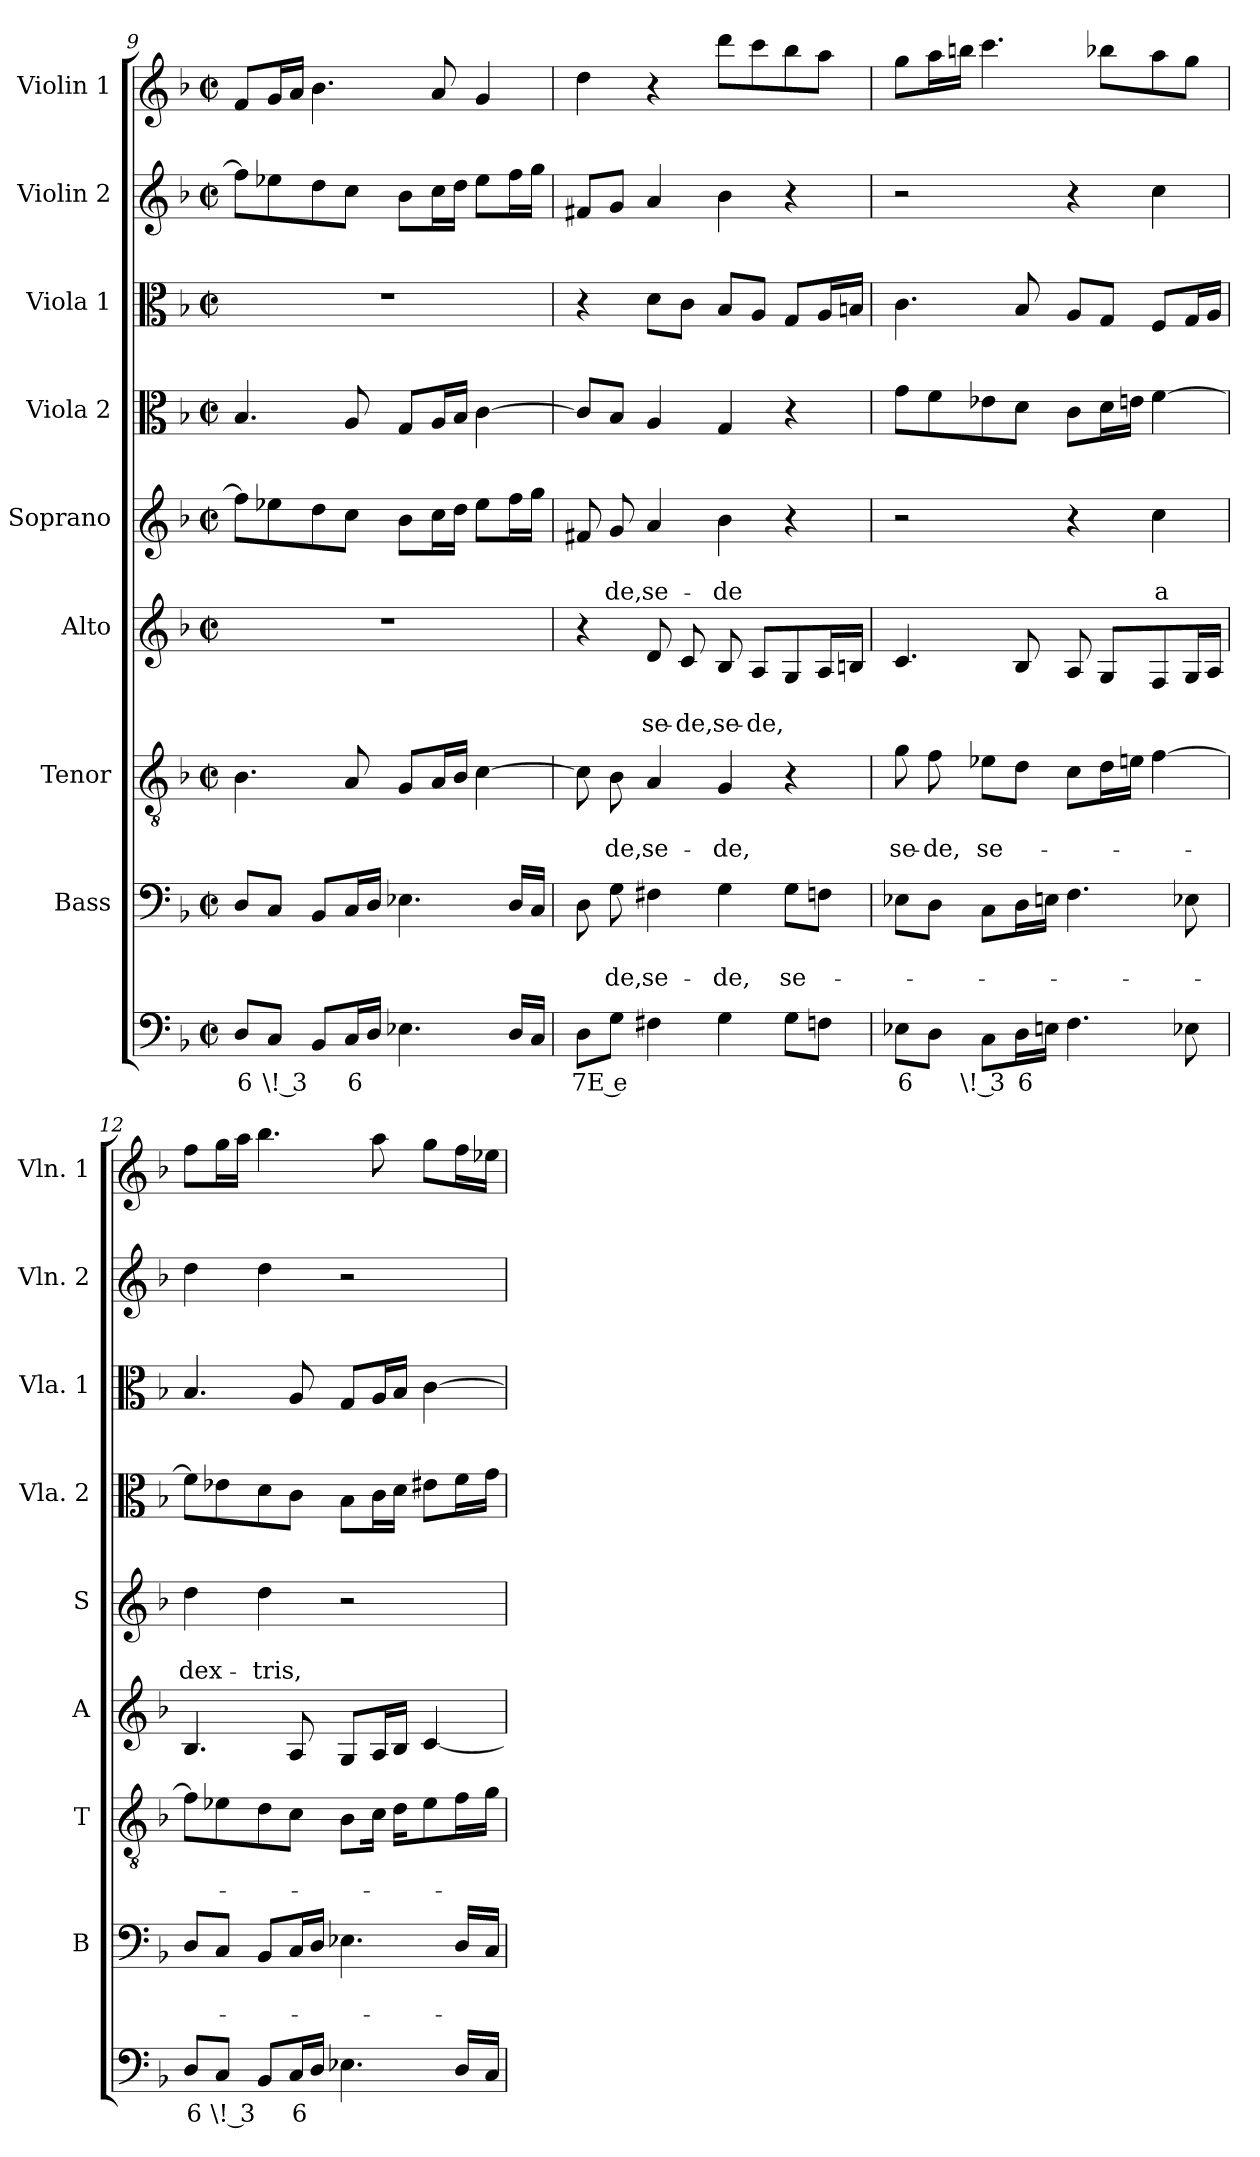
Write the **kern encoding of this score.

**kern	**text	**kern	**text	**text	**kern	**text	**text	**kern	**text	**text	**kern	**text	**text	**kern	**kern	**kern	**kern
*part9	*part9	*part8	*part8	*part8	*part7	*part7	*part7	*part6	*part6	*part6	*part5	*part5	*part5	*part4	*part3	*part2	*part1
*staff9	*staff9	*staff8	*staff8	*staff8	*staff7	*staff7	*staff7	*staff6	*staff6	*staff6	*staff5	*staff5	*staff5	*staff4	*staff3	*staff2	*staff1
*	*	*I"Bass	*	*	*I"Tenor	*	*	*I"Alto	*	*	*I"Soprano	*	*	*I"Viola 2	*I"Viola 1	*I"Violin 2	*I"Violin 1
*	*	*I'B	*	*	*I'T	*	*	*I'A	*	*	*I'S	*	*	*I'Vla. 2	*I'Vla. 1	*I'Vln. 2	*I'Vln. 1
!!LO:LB:g=z
*clefF4	*	*clefF4	*	*	*clefGv2	*	*	*clefG2	*	*	*clefG2	*	*	*clefC3	*clefC3	*clefG2	*clefG2
*k[b-]	*	*k[b-]	*	*	*k[b-]	*	*	*k[b-]	*	*	*k[b-]	*	*	*k[b-]	*k[b-]	*k[b-]	*k[b-]
*F:	*	*F:	*	*	*F:	*	*	*F:	*	*	*F:	*	*	*F:	*F:	*F:	*F:
*M2/2	*	*M2/2	*	*	*M2/2	*	*	*M2/2	*	*	*M2/2	*	*	*M2/2	*M2/2	*M2/2	*M2/2
*met(c|)	*	*met(c|)	*	*	*met(c|)	*	*	*met(c|)	*	*	*met(c|)	*	*	*met(c|)	*met(c|)	*met(c|)	*met(c|)
=9	=9	=9	=9	=9	=9	=9	=9	=9	=9	=9	=9	=9	=9	=9	=9	=9	=9
!	!LO:LY:b	!	!	!	!	!	!	!	!	!	!	!	!	!	!	!	!
*^	*	*	*	*	*	*	*	*	*	*	*	*	*	*	*	*	*
8D/L	2ryy	6	8D/L	.	.	4.B-\	.	.	1r	.	.	8ff\L]	.	.	4.B-/	1r	8ff\L]	8f/L
!	!	!LO:LY:b	!	!	!	!	!	!	!	!	!	!	!	!	!	!	!	!
8C/J	.	\! 3	8C/J	.	.	.	.	.	.	.	.	8ee-X\	.	.	.	.	8ee-X\	16g/L
.	.	.	.	.	.	.	.	.	.	.	.	.	.	.	.	.	.	16a/JJ
8BB-/L	.	.	8BB-/L	.	.	.	.	.	.	.	.	8dd\	.	.	.	.	8dd\	4.b-\
!	!	!LO:LY:b	!	!	!	!	!	!	!	!	!	!	!	!	!	!	!	!
16C/L	.	6	16C/L	.	.	8A/	.	.	.	.	.	8cc\J	.	.	8A/	.	8cc\J	.
16D/JJ	.	.	16D/JJ	.	.	.	.	.	.	.	.	.	.	.	.	.	.	.
4.E-X\	4ryy	.	4.E-X\	.	.	8G/L	.	.	.	.	.	8b-\L	.	.	8G/L	.	8b-\L	.
.	.	.	.	.	.	16A/L	.	.	.	.	.	16cc\L	.	.	16A/L	.	16cc\L	8a/
.	.	.	.	.	.	16B-/JJ	.	.	.	.	.	16dd\JJ	.	.	16B-/JJ	.	16dd\JJ	.
.	4ryy	.	.	.	.	[4c\	.	.	.	.	.	8ee-\L	.	.	[4c\	.	8ee-\L	4g/
16D/LL	.	.	16D/LL	.	.	.	.	.	.	.	.	16ff\L	.	.	.	.	16ff\L	.
16C/JJ	.	.	16C/JJ	.	.	.	.	.	.	.	.	16gg\JJ	.	.	.	.	16gg\JJ	.
=10	=10	=10	=10	=10	=10	=10	=10	=10	=10	=10	=10	=10	=10	=10	=10	=10	=10	=10
!	!	!LO:LY:b	!	!	!	!	!	!	!	!	!	!	!	!	!	!	!	!
8D\L	4ryy	7E e	8D\	.	.	8c\]	.	.	4r	.	.	8f#X/	.	.	8c/L]	4r	8f#X/L	4dd\
!	!	!	!	!	!LO:LY:b	!	!	!LO:LY:b	!	!	!	!	!	!LO:LY:b	!	!	!	!
8G\J	.	.	8G\	.	-de,	8B-\	.	-de,	.	.	.	8g/	.	-de,	8B-/J	.	8g/J	.
!	!	!	!	!	!LO:LY:b	!	!	!LO:LY:b	!	!	!LO:LY:b	!	!	!LO:LY:b	!	!	!	!
4F#X\	8ryy	.	4F#X\	.	se-	4A/	.	se-	8d/	.	se-	4a/	.	se-	4A/	8d\L	4a/	4r
!	!	!	!	!	!	!	!	!	!	!	!LO:LY:b	!	!	!	!	!	!	!
.	8ryy	.	.	.	.	.	.	.	8c/	.	-de,	.	.	.	.	8c\J	.	.
!	!	!	!	!	!LO:LY:b	!	!	!LO:LY:b	!	!	!LO:LY:b	!	!	!LO:LY:b	!	!	!	!
4G\	2ryy	.	4G\	.	-de,	4G/	.	-de,	8B-/	.	se-	4b-\	.	-de	4G/	8B-/L	4b-\	8ddd\L
!	!	!	!	!	!	!	!	!	!	!	!LO:LY:b	!	!	!	!	!	!	!
.	.	.	.	.	.	.	.	.	8A/L	.	-de,	.	.	.	.	8A/J	.	8ccc\
!	!	!	!	!	!LO:LY:b	!	!	!	!	!	!	!	!	!	!	!	!	!
8G\L	.	.	8G\L	.	se-	4r	.	.	8G/	.	.	4r	.	.	4r	8G/L	4r	8bb-\
8Fn\J	.	.	8Fn\J	.	.	.	.	.	16A/L	.	.	.	.	.	.	16A/L	.	8aa\J
.	.	.	.	.	.	.	.	.	16Bn/JJ	.	.	.	.	.	.	16Bn/JJ	.	.
*v	*v	*	*	*	*	*	*	*	*	*	*	*	*	*	*	*	*	*
=11	=11	=11	=11	=11	=11	=11	=11	=11	=11	=11	=11	=11	=11	=11	=11	=11	=11
!	!LO:LY:b	!	!	!	!	!	!LO:LY:b	!	!	!	!	!	!	!	!	!	!
8E-X\L	6	8E-X\L	.	.	8g\	.	se-	4.c/	.	.	2r	.	.	8g\L	4.c\	2r	8gg\L
!	!	!	!	!	!	!	!LO:LY:b	!	!	!	!	!	!	!	!	!	!
8D\J	.	8D\J	.	.	8f\	.	-de,	.	.	.	.	.	.	8f\	.	.	16aa\L
.	.	.	.	.	.	.	.	.	.	.	.	.	.	.	.	.	16bbn\JJ
!	!LO:LY:b	!	!	!	!	!	!LO:LY:b	!	!	!	!	!	!	!	!	!	!
8C\L	\! 3	8C\L	.	.	8e-X\L	.	se-	.	.	.	.	.	.	8e-X\	.	.	4.ccc\
!	!LO:LY:b	!	!	!	!	!	!	!	!	!	!	!	!	!	!	!	!
16D\L	6	16D\L	.	.	8d\J	.	.	8B-/	.	.	.	.	.	8d\J	8B-/	.	.
16En\JJ	.	16En\JJ	.	.	.	.	.	.	.	.	.	.	.	.	.	.	.
4.F\	.	4.F\	.	.	8c\L	.	.	8A/	.	.	4r	.	.	8c\L	8A/L	4r	.
.	.	.	.	.	16d\L	.	.	8G/L	.	.	.	.	.	16d\L	8G/J	.	8bb-X\L
.	.	.	.	.	16en\JJ	.	.	.	.	.	.	.	.	16en\JJ	.	.	.
!	!	!	!	!	!	!	!	!	!	!	!	!	!LO:LY:b	!	!	!	!
.	.	.	.	.	[4f\	.	.	8F/	.	.	4cc\	.	a	[4f\	8F/L	4cc\	8aa\
8E-X\	.	8E-X\	.	.	.	.	.	16G/L	.	.	.	.	.	.	16G/L	.	8gg\J
.	.	.	.	.	.	.	.	16A/JJ	.	.	.	.	.	.	16A/JJ	.	.
=12	=12	=12	=12	=12	=12	=12	=12	=12	=12	=12	=12	=12	=12	=12	=12	=12	=12
!	!LO:LY:b	!	!	!	!	!	!	!	!	!	!	!	!LO:LY:b	!	!	!	!
8D/L	6	8D/L	.	.	8f\L]	.	.	4.B-/	.	.	4dd\	.	dex-	8f\L]	4.B-/	4dd\	8ff\L
!	!LO:LY:b	!	!	!	!	!	!	!	!	!	!	!	!	!	!	!	!
8C/J	\! 3	8C/J	.	.	8e-X\	.	.	.	.	.	.	.	.	8e-X\	.	.	16gg\L
.	.	.	.	.	.	.	.	.	.	.	.	.	.	.	.	.	16aa\JJ
!	!	!	!	!	!	!	!	!	!	!	!	!	!LO:LY:b	!	!	!	!
8BB-/L	.	8BB-/L	.	.	8d\	.	.	.	.	.	4dd\	.	-tris,	8d\	.	4dd\	4.bb-\
!	!LO:LY:b	!	!	!	!	!	!	!	!	!	!	!	!	!	!	!	!
16C/L	6	16C/L	.	.	8c\J	.	.	8A/	.	.	.	.	.	8c\J	8A/	.	.
16D/JJ	.	16D/JJ	.	.	.	.	.	.	.	.	.	.	.	.	.	.	.
4.E-X\	.	4.E-X\	.	.	8B-\L	.	.	8G/L	.	.	2r	.	.	8B-\L	8G/L	2r	.
.	.	.	.	.	16c\Jk	.	.	16A/L	.	.	.	.	.	16c\L	16A/L	.	8aa\
.	.	.	.	.	16d\KL	.	.	16B-/JJ	.	.	.	.	.	16d\JJ	16B-/JJ	.	.
.	.	.	.	.	8e-\	.	.	[4c/	.	.	.	.	.	8e#X\L	[4c\	.	8gg\L
16D/LL	.	16D/LL	.	.	16f\L	.	.	.	.	.	.	.	.	16f\L	.	.	16ff\L
16C/JJ	.	16C/JJ	.	.	16g\JJ	.	.	.	.	.	.	.	.	16g\JJ	.	.	16ee-X\JJ
=	=	=	=	=	=	=	=	=	=	=	=	=	=	=	=	=	=
*-	*-	*-	*-	*-	*-	*-	*-	*-	*-	*-	*-	*-	*-	*-	*-	*-	*-
